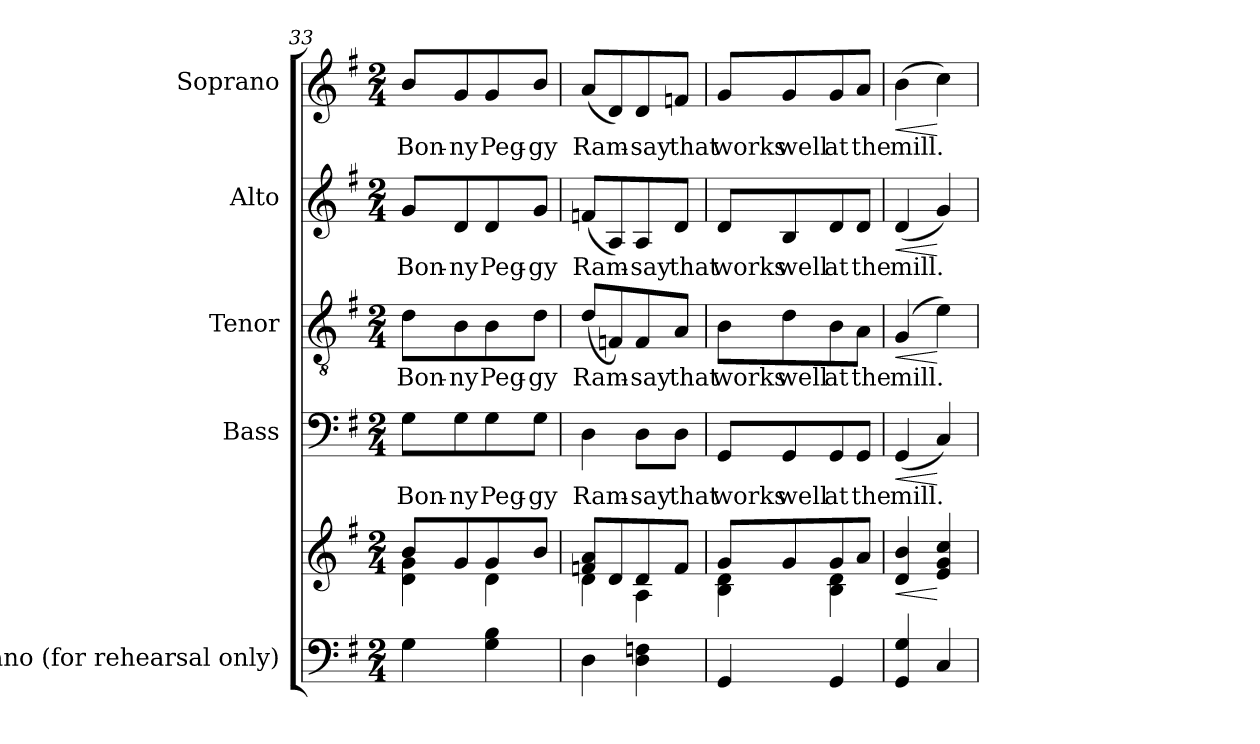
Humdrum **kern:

**kern	**kern	**dynam	**kern	**text	**dynam	**kern	**text	**dynam	**kern	**text	**dynam	**kern	**text	**dynam
*part5	*part5	*part5	*part4	*part4	*part4	*part3	*part3	*part3	*part2	*part2	*part2	*part1	*part1	*part1
*staff6	*staff5	*staff5/6	*staff4	*staff4	*staff4	*staff3	*staff3	*staff3	*staff2	*staff2	*staff2	*staff1	*staff1	*staff1
*I"Piano (for rehearsal only)	*	*	*I"Bass	*	*	*I"Tenor	*	*	*I"Alto	*	*	*I"Soprano	*	*
*I'Pno.	*	*	*I'B.	*	*	*I'T.	*	*	*I'A.	*	*	*I'S.	*	*
*clefF4	*clefG2	*	*clefF4	*	*	*clefGv2	*	*	*clefG2	*	*	*clefG2	*	*
*	*	*	*	*	*	*ITrd7c12	*	*	*	*	*	*	*	*
*k[f#]	*k[f#]	*	*k[f#]	*	*	*k[f#]	*	*	*k[f#]	*	*	*k[f#]	*	*
*G:	*G:	*	*G:	*	*	*G:	*	*	*G:	*	*	*G:	*	*
*M2/4	*M2/4	*	*M2/4	*	*	*M2/4	*	*	*M2/4	*	*	*M2/4	*	*
=33	=33	=33	=33	=33	=33	=33	=33	=33	=33	=33	=33	=33	=33	=33
*	*^	*	*	*	*	*	*	*	*	*	*	*	*	*
!	!	!	!	!	!LO:LY:b:color=#000000	!	!	!	!	!	!	!	!	!	!
!	!	!	!	!	!	!	!	!LO:LY:b:color=#000000	!	!	!	!	!	!	!
!	!	!	!	!	!	!	!	!	!	!	!LO:LY:b:color=#000000	!	!	!	!
!	!	!	!	!	!	!	!	!	!	!	!	!	!	!LO:LY:b:color=#000000	!
4Gi\	8bi/L	4di\ 4gi	.	8Gi\L	Bon-	.	8Di\L	Bon-	.	8gi/L	Bon-	.	8bi/L	Bon-	.
!	!	!	!	!	!LO:LY:b:color=#000000	!	!	!	!	!	!	!	!	!	!
!	!	!	!	!	!	!	!	!LO:LY:b:color=#000000	!	!	!	!	!	!	!
!	!	!	!	!	!	!	!	!	!	!	!LO:LY:b:color=#000000	!	!	!	!
!	!	!	!	!	!	!	!	!	!	!	!	!	!	!LO:LY:b:color=#000000	!
.	8gi/	.	.	8Gi\	-ny	.	8BBi\	-ny	.	8di/	-ny	.	8gi/	-ny	.
!	!	!	!	!	!LO:LY:b:color=#000000	!	!	!	!	!	!	!	!	!	!
!	!	!	!	!	!	!	!	!LO:LY:b:color=#000000	!	!	!	!	!	!	!
!	!	!	!	!	!	!	!	!	!	!	!LO:LY:b:color=#000000	!	!	!	!
!	!	!	!	!	!	!	!	!	!	!	!	!	!	!LO:LY:b:color=#000000	!
4Gi\ 4Bi	8gi/	4di\	.	8Gi\	Peg-	.	8BBi\	Peg-	.	8di/	Peg-	.	8gi/	Peg-	.
!	!	!	!	!	!LO:LY:b:color=#000000	!	!	!	!	!	!	!	!	!	!
!	!	!	!	!	!	!	!	!LO:LY:b:color=#000000	!	!	!	!	!	!	!
!	!	!	!	!	!	!	!	!	!	!	!LO:LY:b:color=#000000	!	!	!	!
!	!	!	!	!	!	!	!	!	!	!	!	!	!	!LO:LY:b:color=#000000	!
.	8bi/J	.	.	8Gi\J	-gy	.	8Di\J	-gy	.	8gi/J	-gy	.	8bi/J	-gy	.
=34	=34	=34	=34	=34	=34	=34	=34	=34	=34	=34	=34	=34	=34	=34	=34
!	!	!	!	!	!LO:LY:b:color=#000000	!	!	!	!	!	!	!	!	!	!
!	!	!	!	!	!	!	!	!LO:LY:b:color=#000000	!	!	!	!	!	!	!
!	!	!	!	!	!	!	!	!	!	!	!LO:LY:b:color=#000000	!	!	!	!
!	!	!	!	!	!	!	!	!	!	!	!	!	!	!LO:LY:b:color=#000000	!
4Di\	8fni/ 8aiL	4di\	.	4Di\	Ram-	.	(8Di/L	Ram-	.	(8fni/L	Ram-	.	(8ai/L	Ram-	.
.	8di/	.	.	.	.	.	8FFni/)	.	.	8Ai/)	.	.	8di/)	.	.
!	!	!	!	!	!LO:LY:b:color=#000000	!	!	!	!	!	!	!	!	!	!
!	!	!	!	!	!	!	!	!LO:LY:b:color=#000000	!	!	!	!	!	!	!
!	!	!	!	!	!	!	!	!	!	!	!LO:LY:b:color=#000000	!	!	!	!
!	!	!	!	!	!	!	!	!	!	!	!	!	!	!LO:LY:b:color=#000000	!
4Di\ 4Fni	8di/	4Ai\	.	8Di\L	-say	.	8FFi/	-say	.	8Ai/	-say	.	8di/	-say	.
!	!	!	!	!	!LO:LY:b:color=#000000	!	!	!	!	!	!	!	!	!	!
!	!	!	!	!	!	!	!	!LO:LY:b:color=#000000	!	!	!	!	!	!	!
!	!	!	!	!	!	!	!	!	!	!	!LO:LY:b:color=#000000	!	!	!	!
!	!	!	!	!	!	!	!	!	!	!	!	!	!	!LO:LY:b:color=#000000	!
.	8fi/J	.	.	8Di\J	that	.	8AAi/J	that	.	8di/J	that	.	8fni/J	that	.
!!LO:LB:g=z
=35	=35	=35	=35	=35	=35	=35	=35	=35	=35	=35	=35	=35	=35	=35	=35
!	!	!	!	!	!LO:LY:b:color=#000000	!	!	!	!	!	!	!	!	!	!
!	!	!	!	!	!	!	!	!LO:LY:b:color=#000000	!	!	!	!	!	!	!
!	!	!	!	!	!	!	!	!	!	!	!LO:LY:b:color=#000000	!	!	!	!
!	!	!	!	!	!	!	!	!	!	!	!	!	!	!LO:LY:b:color=#000000	!
4GGi/	8gi/L	4Bi\ 4di	.	8GGi/L	works	.	8BBi\L	works	.	8di/L	works	.	8gi/L	works	.
!	!	!	!	!	!LO:LY:b:color=#000000	!	!	!	!	!	!	!	!	!	!
!	!	!	!	!	!	!	!	!LO:LY:b:color=#000000	!	!	!	!	!	!	!
!	!	!	!	!	!	!	!	!	!	!	!LO:LY:b:color=#000000	!	!	!	!
!	!	!	!	!	!	!	!	!	!	!	!	!	!	!LO:LY:b:color=#000000	!
.	8gi/	.	.	8GGi/	well	.	8Di\	well	.	8Bi/	well	.	8gi/	well	.
!	!	!	!	!	!LO:LY:b:color=#000000	!	!	!	!	!	!	!	!	!	!
!	!	!	!	!	!	!	!	!LO:LY:b:color=#000000	!	!	!	!	!	!	!
!	!	!	!	!	!	!	!	!	!	!	!LO:LY:b:color=#000000	!	!	!	!
!	!	!	!	!	!	!	!	!	!	!	!	!	!	!LO:LY:b:color=#000000	!
4GGi/	8gi/	4Bi\ 4di	.	8GGi/	at	.	8BBi\	at	.	8di/	at	.	8gi/	at	.
!	!	!	!	!	!LO:LY:b:color=#000000	!	!	!	!	!	!	!	!	!	!
!	!	!	!	!	!	!	!	!LO:LY:b:color=#000000	!	!	!	!	!	!	!
!	!	!	!	!	!	!	!	!	!	!	!LO:LY:b:color=#000000	!	!	!	!
!	!	!	!	!	!	!	!	!	!	!	!	!	!	!LO:LY:b:color=#000000	!
.	8ai/J	.	.	8GGi/J	the	.	8AAi\J	the	.	8di/J	the	.	8ai/J	the	.
*	*v	*v	*	*	*	*	*	*	*	*	*	*	*	*	*
=36	=36	=36	=36	=36	=36	=36	=36	=36	=36	=36	=36	=36	=36	=36
!	!	!LO:HP:b	!	!	!	!	!	!	!	!	!	!	!	!
!	!	!LO:HP:n=1:b	!	!	!	!	!	!	!	!	!	!	!	!
!	!	!	!	!LO:LY:b:color=#000000	!LO:HP:b	!	!	!	!	!	!	!	!	!
!	!	!	!	!	!LO:HP:n=1:b	!	!	!	!	!	!	!	!	!
!	!	!	!	!	!	!	!LO:LY:b:color=#000000	!LO:HP:b	!	!	!	!	!	!
!	!	!	!	!	!	!	!	!LO:HP:n=1:b	!	!	!	!	!	!
!	!	!	!	!	!	!	!	!	!	!LO:LY:b:color=#000000	!LO:HP:b	!	!	!
!	!	!	!	!	!	!	!	!	!	!	!LO:HP:n=1:b	!	!	!
!	!	!	!	!	!	!	!	!	!	!	!	!	!LO:LY:b:color=#000000	!LO:HP:b
!	!	!	!	!	!	!	!	!	!	!	!	!	!	!LO:HP:n=1:b
4GGi/ 4Gi	4di/ 4bi	< >	(4GGi/	mill.	< >	(4GGi/	mill.	< >	(4di/	mill.	< >	(4bi\	mill.	< >
4Ci/	4ei/ 4gi 4cci	[	4Ci/)	.	[	4Ei\)	.	[	4gi/)	.	[	4cci\)	.	[
.	.	]	.	.	]	.	.	]	.	.	]	.	.	]
=	=	=	=	=	=	=	=	=	=	=	=	=	=	=
*-	*-	*-	*-	*-	*-	*-	*-	*-	*-	*-	*-	*-	*-	*-
